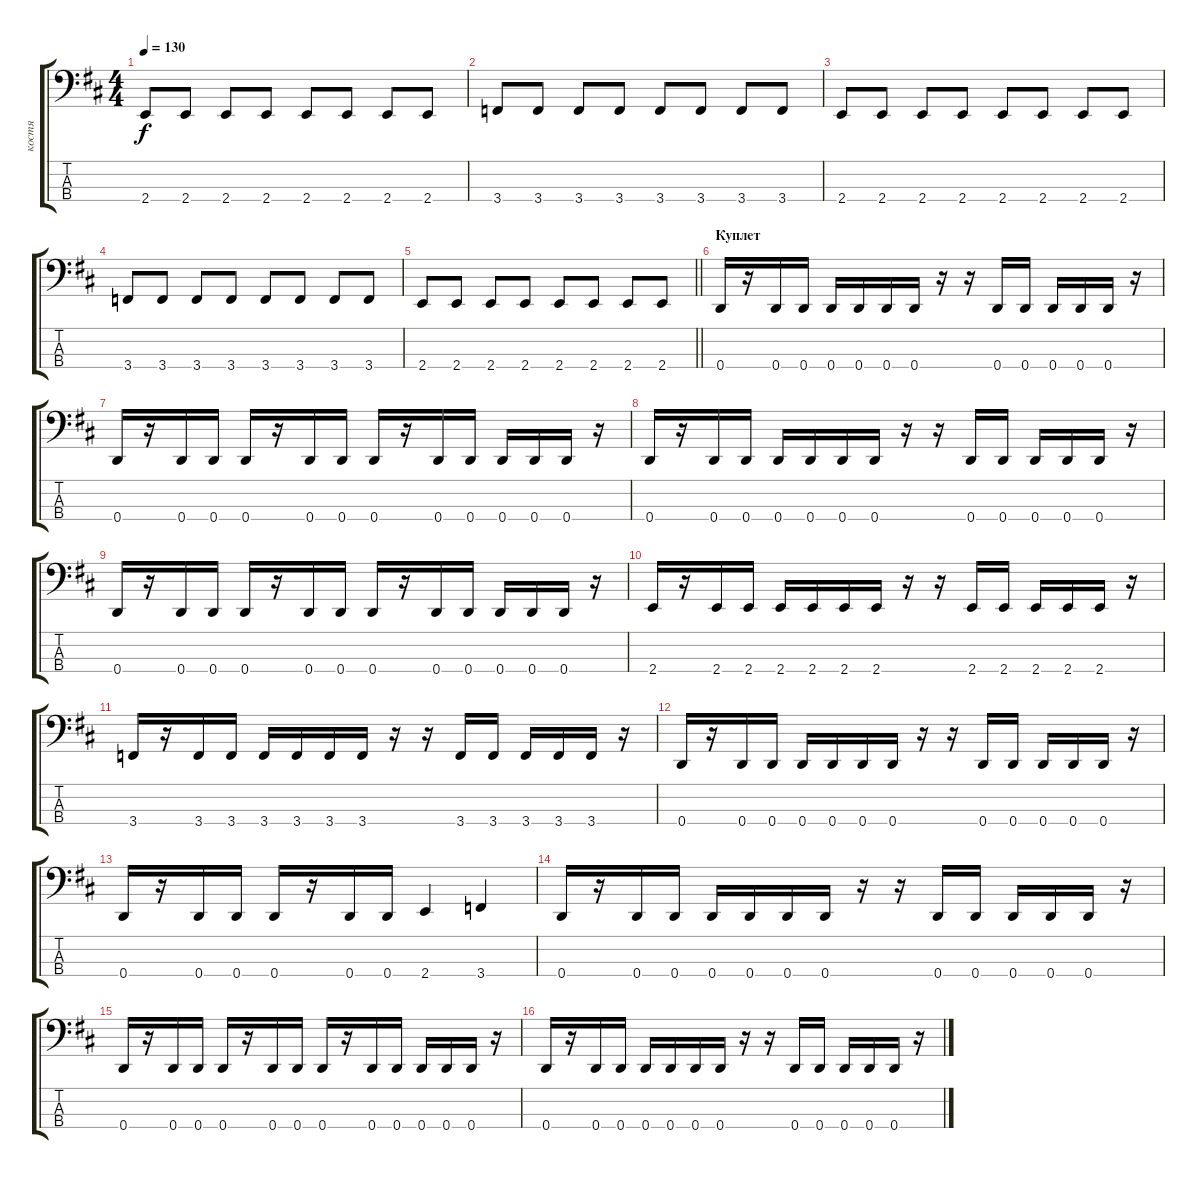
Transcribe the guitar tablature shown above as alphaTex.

\track ("костя" "костя") {instrument electricbasspick}
\staff {score tabs}
\tuning (F2 C2 G1 D1) {hide}
\ts (4 4)
\tempo 130
\clef f4
\ks bminor
2.4.8{dy f} 2.4.8 2.4.8 2.4.8 2.4.8 2.4.8 2.4.8 2.4.8 |
3.4.8 3.4.8 3.4.8 3.4.8 3.4.8 3.4.8 3.4.8 3.4.8 |
2.4.8 2.4.8 2.4.8 2.4.8 2.4.8 2.4.8 2.4.8 2.4.8 |
3.4.8 3.4.8 3.4.8 3.4.8 3.4.8 3.4.8 3.4.8 3.4.8 |
\barLineRight lightlight
2.4.8 2.4.8 2.4.8 2.4.8 2.4.8 2.4.8 2.4.8 2.4.8 |
\section ("" "Куплет")
0.4.16 r.16 0.4.16 0.4.16 0.4.16 0.4.16 0.4.16 0.4.16 r.16 r.16 0.4.16 0.4.16 0.4.16 0.4.16 0.4.16 r.16 |
0.4.16 r.16 0.4.16 0.4.16 0.4.16 r.16 0.4.16 0.4.16 0.4.16 r.16 0.4.16 0.4.16 0.4.16 0.4.16 0.4.16 r.16 |
0.4.16 r.16 0.4.16 0.4.16 0.4.16 0.4.16 0.4.16 0.4.16 r.16 r.16 0.4.16 0.4.16 0.4.16 0.4.16 0.4.16 r.16 |
0.4.16 r.16 0.4.16 0.4.16 0.4.16 r.16 0.4.16 0.4.16 0.4.16 r.16 0.4.16 0.4.16 0.4.16 0.4.16 0.4.16 r.16 |
2.4.16 r.16 2.4.16 2.4.16 2.4.16 2.4.16 2.4.16 2.4.16 r.16 r.16 2.4.16 2.4.16 2.4.16 2.4.16 2.4.16 r.16 |
3.4.16 r.16 3.4.16 3.4.16 3.4.16 3.4.16 3.4.16 3.4.16 r.16 r.16 3.4.16 3.4.16 3.4.16 3.4.16 3.4.16 r.16 |
0.4.16 r.16 0.4.16 0.4.16 0.4.16 0.4.16 0.4.16 0.4.16 r.16 r.16 0.4.16 0.4.16 0.4.16 0.4.16 0.4.16 r.16 |
0.4.16 r.16 0.4.16 0.4.16 0.4.16 r.16 0.4.16 0.4.16 2.4.4 3.4.4 |
0.4.16 r.16 0.4.16 0.4.16 0.4.16 0.4.16 0.4.16 0.4.16 r.16 r.16 0.4.16 0.4.16 0.4.16 0.4.16 0.4.16 r.16 |
0.4.16 r.16 0.4.16 0.4.16 0.4.16 r.16 0.4.16 0.4.16 0.4.16 r.16 0.4.16 0.4.16 0.4.16 0.4.16 0.4.16 r.16 |
0.4.16 r.16 0.4.16 0.4.16 0.4.16 0.4.16 0.4.16 0.4.16 r.16 r.16 0.4.16 0.4.16 0.4.16 0.4.16 0.4.16 r.16
